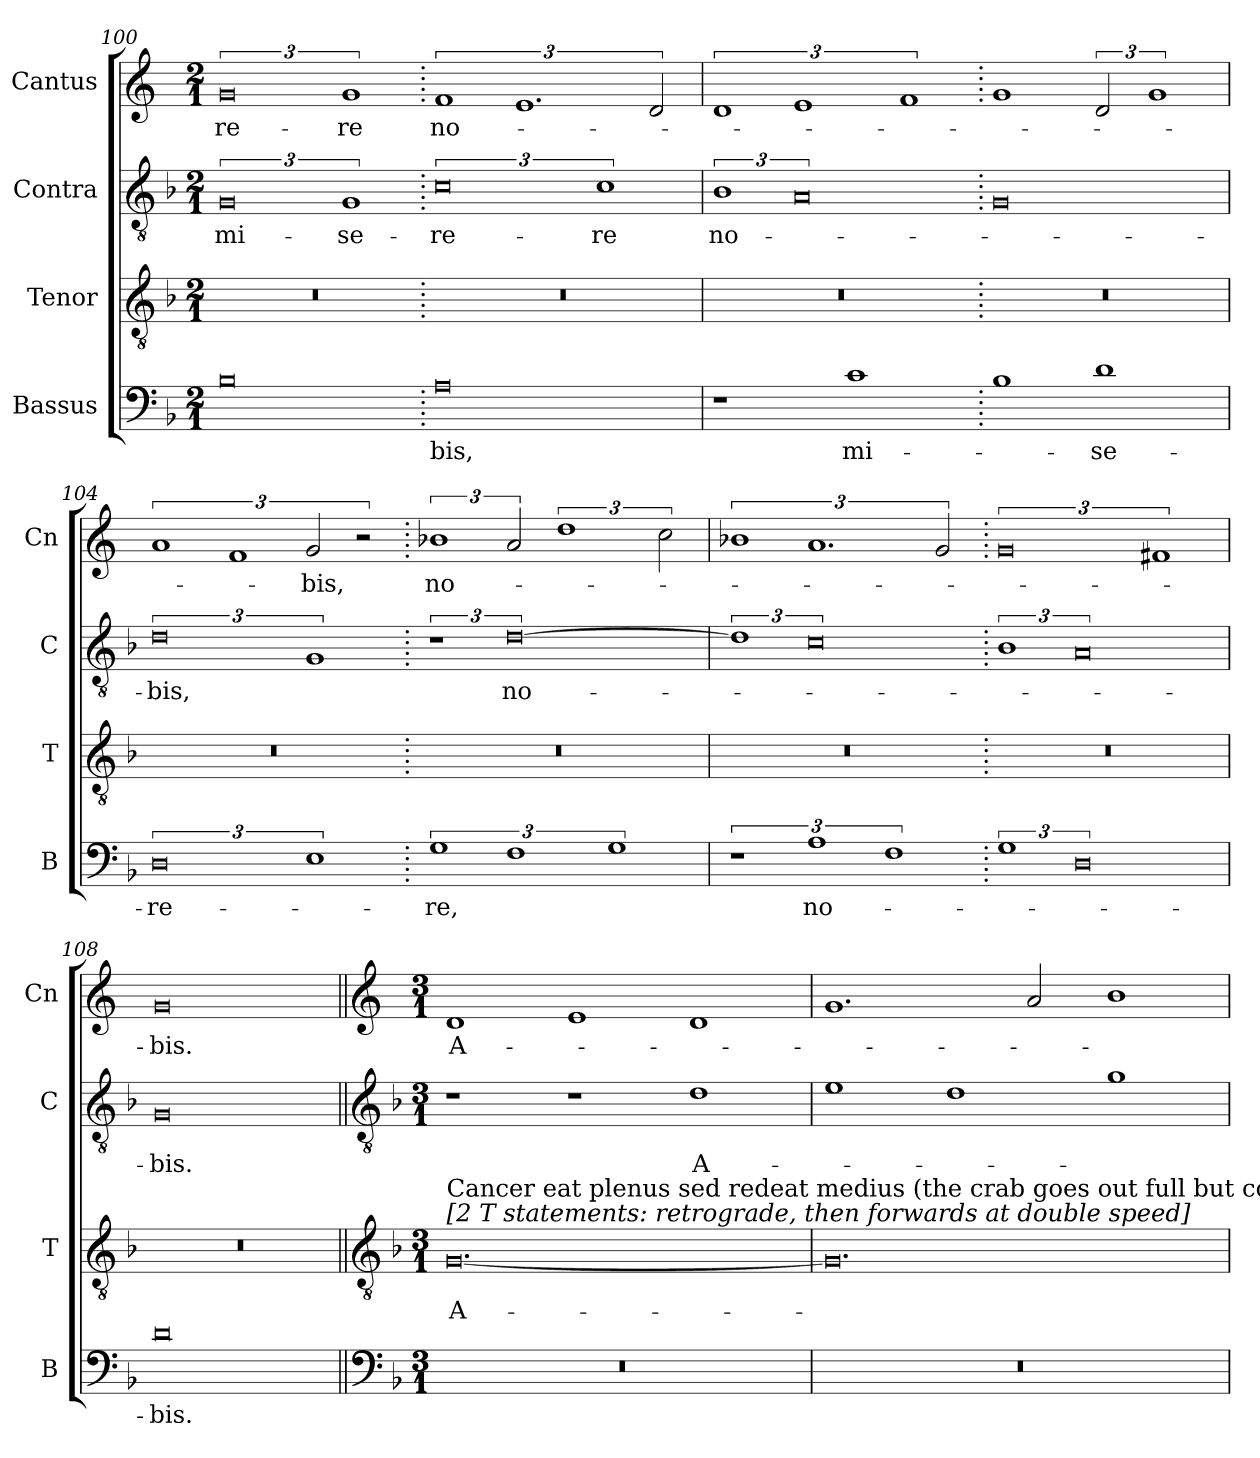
**kern	**text	**kern	**text	**kern	**text	**kern	**text
*part4	*part4	*part3	*part3	*part2	*part2	*part1	*part1
*staff4	*staff4	*staff3	*staff3	*staff2	*staff2	*staff1	*staff1
*I"Bassus	*	*I"Tenor	*	*I"Contra	*	*I"Cantus	*
*I'B	*	*I'T	*	*I'C	*	*I'Cn	*
*clefF4	*	*clefGv2	*	*clefGv2	*	*clefG2	*
*k[b-]	*	*k[b-]	*	*k[b-]	*	*k[]	*
*M2/1	*	*M2/1	*	*M2/1	*	*M2/1	*
=100	=100	=100	=100	=100	=100	=100	=100
0B-	.	0r	.	3%4G	mi-	3%4g	-re-
.	.	.	.	3%2G	-se-	3%2g	-re
=101.	=101.	=101.	=101.	=101.	=101.	=101.	=101.
0A	-bis,	0r	.	3%4c	-re-	3%2f	no-
.	.	.	.	.	.	3%2.e	.
.	.	.	.	3%2c	-re	.	.
.	.	.	.	.	.	3d/	.
=102	=102	=102	=102	=102	=102	=102	=102
1r	.	0r	.	3%2B-	no-	3%2d	.
.	.	.	.	3%4A	.	3%2e	.
1c	mi-	.	.	.	.	.	.
.	.	.	.	.	.	3%2f	.
=103.	=103.	=103.	=103.	=103.	=103.	=103.	=103.
1B-	.	0r	.	0G	.	1g	.
1d	-se-	.	.	.	.	3d/	.
.	.	.	.	.	.	3%2g	.
=104	=104	=104	=104	=104	=104	=104	=104
3%4D	-re-	0r	.	3%4d	-bis,	3%2a	.
.	.	.	.	.	.	3%2f	.
3%2E	.	.	.	3%2G	.	3g/	-bis,
.	.	.	.	.	.	3r	.
=105.	=105.	=105.	=105.	=105.	=105.	=105.	=105.
3%2G	-re,	0r	.	3%2r	.	3%2b-X	no-
3%2F	.	.	.	[3%4d	no-	3a/	.
.	.	.	.	.	.	3%2dd	.
3%2G	.	.	.	.	.	.	.
.	.	.	.	.	.	3cc\	.
=106	=106	=106	=106	=106	=106	=106	=106
3%2r	.	0r	.	3%2d]	.	3%2b-X	.
3%2A	no-	.	.	3%4c	.	3%2.a	.
3%2F	.	.	.	.	.	.	.
.	.	.	.	.	.	3g/	.
=107.	=107.	=107.	=107.	=107.	=107.	=107.	=107.
3%2G	.	0r	.	3%2B-	.	3%4g	.
3%4D	.	.	.	3%4A	.	.	.
.	.	.	.	.	.	3%2f#X	.
=108	=108	=108	=108	=108	=108	=108	=108
0d	-bis.	0r	.	0G	-bis.	0g	-bis.
!!LO:LB:g=z
=109||	=109||	=109||	=109||	=109||	=109||	=109||	=109||
*clefF4	*	*clefGv2	*	*clefGv2	*	*clefG2	*
*k[b-]	*	*k[b-]	*	*k[b-]	*	*k[]	*
*M3/1	*	*M3/1	*	*M3/1	*	*M3/1	*
*	*	*	*	*	*	*MM320	*
!	!	!LO:TX:a:t=[2 T statements&colon; retrograde, then forwards at double speed]	!	!	!	!	!
!	!	!LO:TX:a:t=Cancer eat plenus sed redeat medius (the crab goes out full but comes back half)	!	!	!	!	!
0.r	.	[0.G	A-	1r	.	1d	A-
.	.	.	.	1r	.	1e	.
.	.	.	.	1d	A-	1d	.
=110	=110	=110	=110	=110	=110	=110	=110
0.r	.	0.G]	.	1e	.	1.g	.
.	.	.	.	1d	.	.	.
.	.	.	.	.	.	2a/	.
.	.	.	.	1g	.	1b	.
=	=	=	=	=	=	=	=
*-	*-	*-	*-	*-	*-	*-	*-
